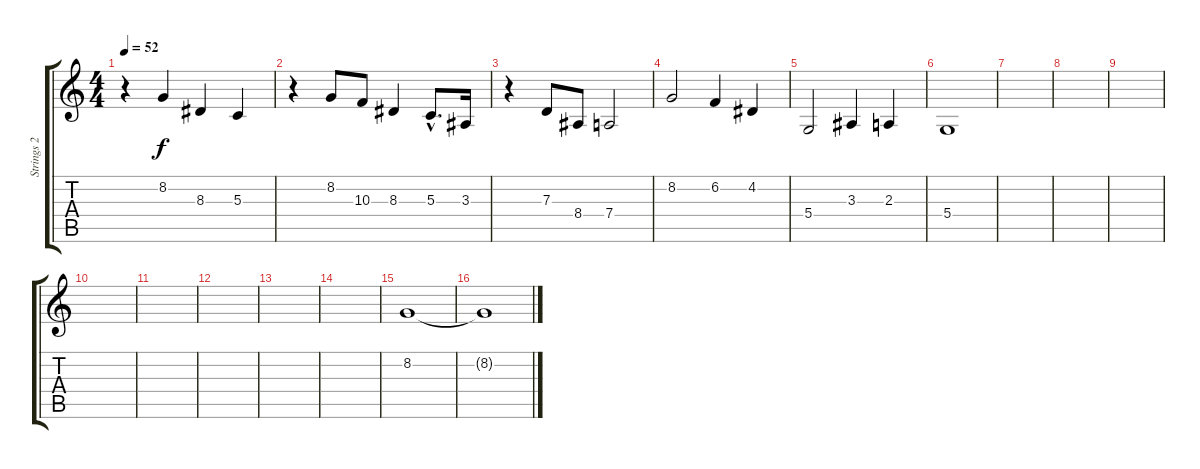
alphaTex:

\track ("Strings 2" "Strings 2") {instrument synthstrings2}
\staff {score tabs}
\tuning (E4 B3 G3 D3 A2 E2) {hide}
\ts (4 4)
\tempo 52
\clef g2
\ks c
r.4{dy f instrument synthstrings2} 8.2.4 8.3.4 5.3.4 |
r.4 8.2.8 10.3.8 8.3.4 5.3{hac}.8{d} 3.3.16 |
r.4 7.3.8 8.4.8 7.4.2 |
8.2.2 6.2.4 4.2.4 |
5.4.2 3.3.4 2.3.4 |
5.4.1 |
|
|
|
|
|
|
|
|
8.2.1 |
8.2{t}.1
